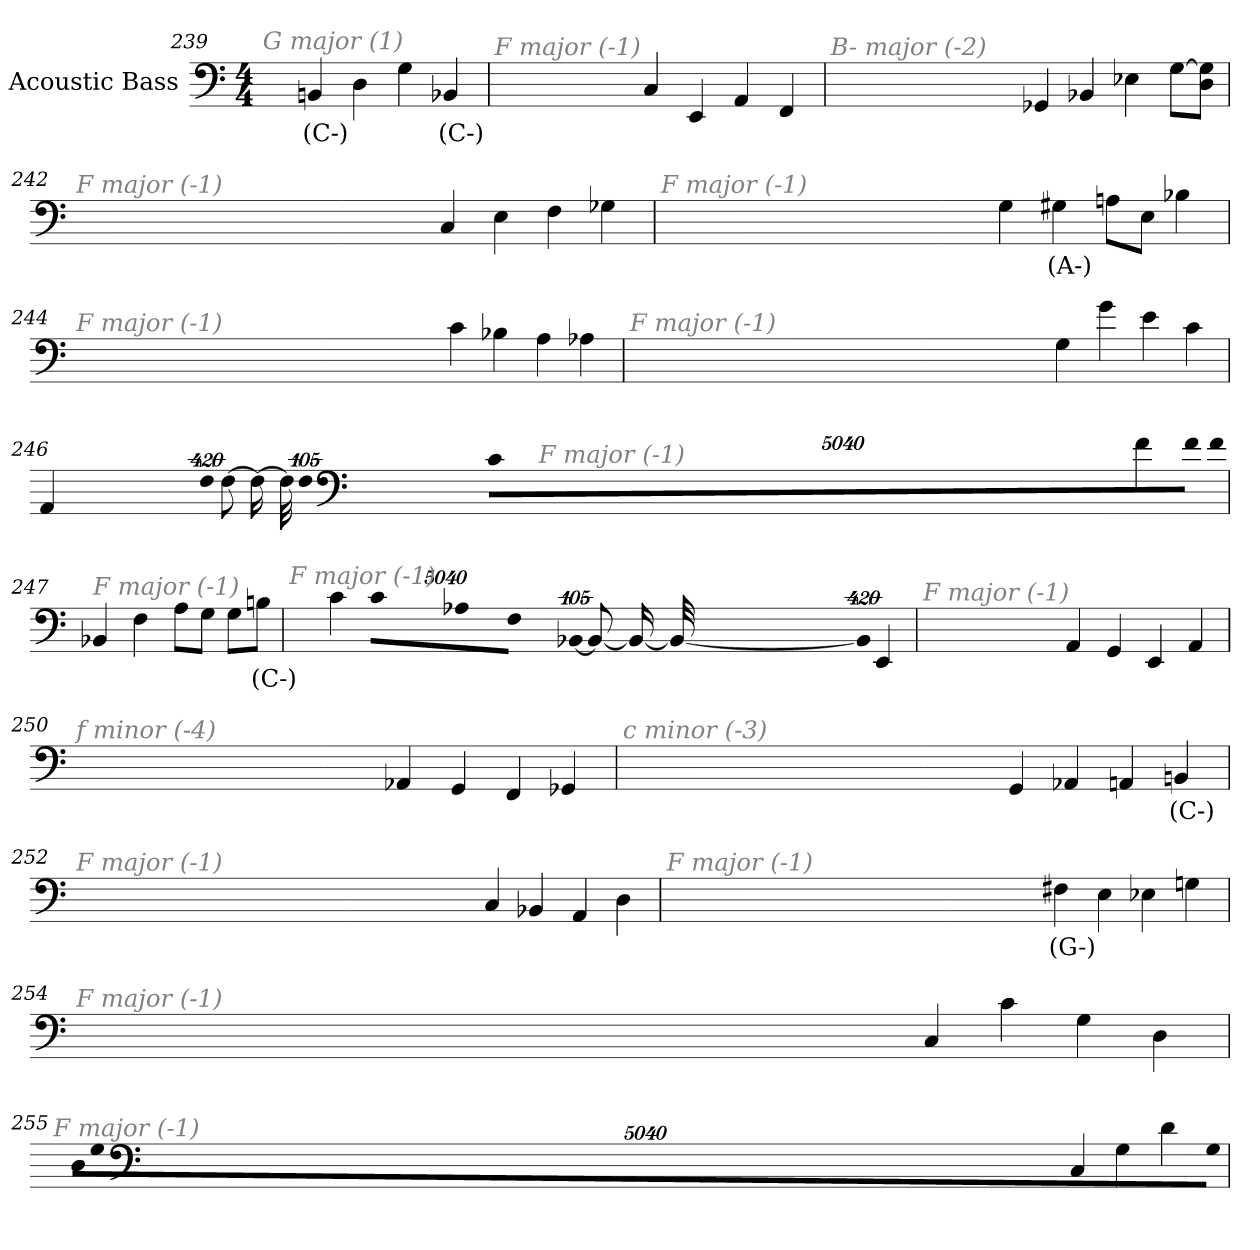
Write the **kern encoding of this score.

**kern	**text
*part1	*part1
*staff1	*staff1
*I"Acoustic Bass	*
*clefF4	*
*ITrd7c12	*
*k[]	*
*C:	*
*M4/4	*
=239	=239
!LO:TX:i:color=#808080:t=G major (1)	!
4BBBni	(C-)
4DD	.
4GG	.
4BBB-i	(C-)
=240	=240
!LO:TX:i:color=#808080:t=F major (-1)	!
4CC	.
4EEE	.
4AAA	.
4FFF	.
=241	=241
!LO:TX:i:color=#808080:t=B- major (-2)	!
4GGG-X	.
4BBB-X	.
4EE-X	.
[8GGL	.
8DD 8GG]J	.
=242	=242
!LO:TX:i:color=#808080:t=F major (-1)	!
4CC	.
4EE	.
4FF	.
4GG-X	.
=243	=243
!LO:TX:i:color=#808080:t=F major (-1)	!
4GG	.
4GG#Xi	(A-)
8AAnL	.
8EEJ	.
4BB-X	.
=244	=244
!LO:TX:i:color=#808080:t=F major (-1)	!
4C	.
4BB-X	.
4AA	.
4AA-X	.
=245	=245
!LO:TX:i:color=#808080:t=F major (-1)	!
4GG	.
4G	.
4E	.
4C	.
=246	=246
!LO:TX:i:color=#808080:t=F major (-1)	!
4F	.
!LO:N:vis=8	!
40320%3347FL	.
!LO:N:vis=8	!
40320%3347F	.
!LO:N:vis=8	!
40320%3347CJ	.
!LO:N:vis=1024	!
[13440%13FF	.
8FF_	.
16FF_	.
32FF_	.
!LO:N:vis=1024%31	!
13440%407FF]	.
4AAA	.
=247	=247
!LO:TX:i:color=#808080:t=F major (-1)	!
4BBB-X	.
4FF	.
8AAL	.
8GGJ	.
8GGL	.
8BBniJ	(C-)
=248	=248
!LO:TX:i:color=#808080:t=F major (-1)	!
4C	.
!LO:N:vis=8	!
40320%3347CL	.
!LO:N:vis=8	!
40320%3347AA-X	.
!LO:N:vis=8	!
40320%3347FFJ	.
!LO:N:vis=1024	!
[13440%13BBB-X	.
8BBB-_	.
16BBB-_	.
32BBB-_	.
!LO:N:vis=1024%31	!
13440%407BBB-]	.
4EEE	.
=249	=249
!LO:TX:i:color=#808080:t=F major (-1)	!
4AAA	.
4GGG	.
4EEE	.
4AAA	.
=250	=250
!LO:TX:i:color=#808080:t=f minor (-4)	!
4AAA-X	.
4GGG	.
4FFF	.
4GGG-X	.
=251	=251
!LO:TX:i:color=#808080:t=c minor (-3)	!
4GGG	.
4AAA-X	.
4AAAn	.
4BBBni	(C-)
=252	=252
!LO:TX:i:color=#808080:t=F major (-1)	!
4CC	.
4BBB-X	.
4AAA	.
4DD	.
=253	=253
!LO:TX:i:color=#808080:t=F major (-1)	!
4FF#Xi	(G-)
4EE	.
4EE-X	.
4GGn	.
=254	=254
!LO:TX:i:color=#808080:t=F major (-1)	!
4CC	.
4C	.
4GG	.
4DD	.
=255	=255
!LO:TX:i:color=#808080:t=F major (-1)	!
4CC	.
4GG	.
4D	.
!LO:N:vis=8	!
40320%3347GGL	.
!LO:N:vis=8	!
40320%3347GG	.
!LO:N:vis=8	!
40320%3347DDJ	.
=	=
*-	*-
